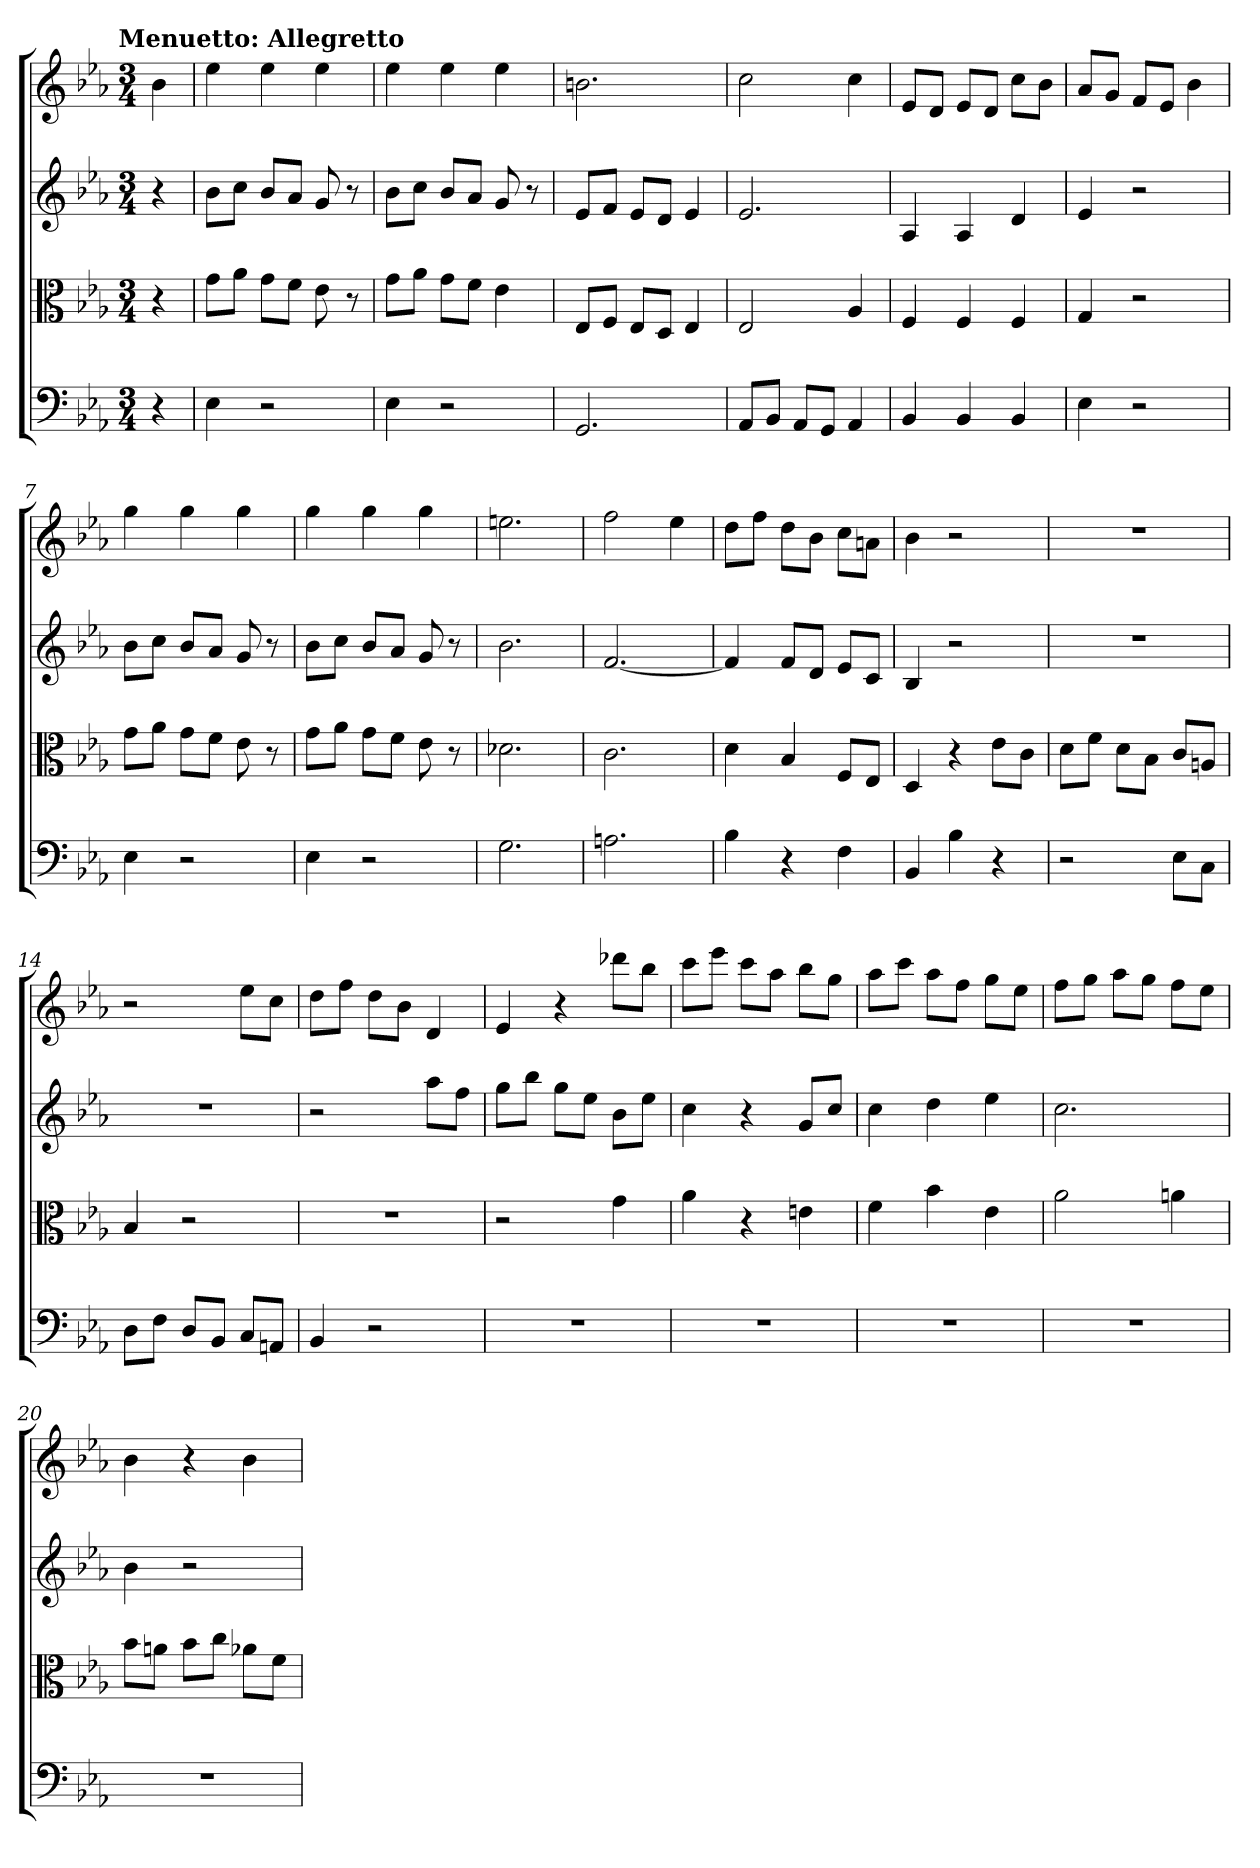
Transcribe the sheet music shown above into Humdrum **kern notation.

**kern	**kern	**kern	**kern
*part4	*part3	*part2	*part1
*staff4	*staff3	*staff2	*staff1
*clefF4	*clefC3	*	*
*k[b-e-a-]	*k[b-e-a-]	*k[b-e-a-]	*k[b-e-a-]
*E-:	*E-:	*E-:	*E-:
!!LO:TX:omd:t=Menuetto&colon; Allegretto
*M3/4	*M3/4	*M3/4	*M3/4
*MM108	*MM108	*MM108	*MM108
=	=	=	=
4r	4r	4r	4b-
=1	=1	=1	=1
4E-	8g\L	8b-L	4ee-
.	8a-\J	8ccJ	.
2r	8g\L	8b-L	4ee-
.	8f\J	8a-J	.
.	8e-	8g	4ee-
.	8r	8r	.
=2	=2	=2	=2
4E-	8g\L	8b-L	4ee-
.	8a-\J	8ccJ	.
2r	8g\L	8b-L	4ee-
.	8f\J	8a-J	.
.	4e-	8g	4ee-
.	.	8r	.
=3	=3	=3	=3
2.GG	8E-/L	8e-L	2.bn
.	8F/J	8fJ	.
.	8E-/L	8e-L	.
.	8D/J	8dJ	.
.	4E-	4e-	.
=4	=4	=4	=4
8AA-/L	2E-	2.e-	2cc
8BB-/J	.	.	.
8AA-/L	.	.	.
8GG/J	.	.	.
4AA-	4A-	.	4cc
=5	=5	=5	=5
4BB-	4F	4A-	8e-L
.	.	.	8dJ
4BB-	4F	4A-	8e-L
.	.	.	8dJ
4BB-	4F	4d	8ccL
.	.	.	8b-J
=6	=6	=6	=6
4E-	4G	4e-	8a-L
.	.	.	8gJ
2r	2r	2r	8fL
.	.	.	8e-J
.	.	.	4b-
=7	=7	=7	=7
4E-	8g\L	8b-L	4gg
.	8a-\J	8ccJ	.
2r	8g\L	8b-L	4gg
.	8f\J	8a-J	.
.	8e-	8g	4gg
.	8r	8r	.
=8	=8	=8	=8
4E-	8g\L	8b-L	4gg
.	8a-\J	8ccJ	.
2r	8g\L	8b-L	4gg
.	8f\J	8a-J	.
.	8e-	8g	4gg
.	8r	8r	.
=9	=9	=9	=9
2.G	2.d-X	2.b-	2.een
=10	=10	=10	=10
2.An	2.c	[2.f	2ff
.	.	.	4ee-
=11	=11	=11	=11
4B-	4d	4f]	8ddL
.	.	.	8ffJ
4r	4B-	8fL	8ddL
.	.	8dJ	8b-J
4F	8F/L	8e-L	8ccL
.	8E-/J	8cJ	8anJ
=12	=12	=12	=12
4BB-	4D	4B-	4b-
4B-	4r	2r	2r
4r	8e-\L	.	.
.	8c\J	.	.
=13	=13	=13	=13
2r	8d\L	2.r	2.r
.	8f\J	.	.
.	8d\L	.	.
.	8B-\J	.	.
8E-\L	8c/L	.	.
8C\J	8An/J	.	.
=14	=14	=14	=14
8D\L	4B-	2.r	2r
8F\J	.	.	.
8D/L	2r	.	.
8BB-/J	.	.	.
8C/L	.	.	8ee-L
8AAn/J	.	.	8ccJ
=15	=15	=15	=15
4BB-	2.r	2r	8ddL
.	.	.	8ffJ
2r	.	.	8ddL
.	.	.	8b-J
.	.	8aa-L	4d
.	.	8ffJ	.
=16	=16	=16	=16
2.r	2r	8ggL	4e-
.	.	8bb-J	.
.	.	8ggL	4r
.	.	8ee-J	.
.	4g	8b-L	8ddd-XL
.	.	8ee-J	8bb-J
=17	=17	=17	=17
2.r	4a-	4cc	8cccL
.	.	.	8eee-J
.	4r	4r	8cccL
.	.	.	8aa-J
.	4en	8gL	8bb-L
.	.	8ccJ	8ggJ
=18	=18	=18	=18
2.r	4f	4cc	8aa-L
.	.	.	8cccJ
.	4b-	4dd	8aa-L
.	.	.	8ffJ
.	4e-	4ee-	8ggL
.	.	.	8ee-J
=19	=19	=19	=19
2.r	2a-	2.cc	8ffL
.	.	.	8ggJ
.	.	.	8aa-L
.	.	.	8ggJ
.	4an	.	8ffL
.	.	.	8ee-J
=20	=20	=20	=20
2.r	8b-\L	4b-	4b-
.	8an\J	.	.
.	8b-\L	2r	4r
.	8cc\J	.	.
.	8a-X\L	.	4b-
.	8f\J	.	.
=	=	=	=
*-	*-	*-	*-
